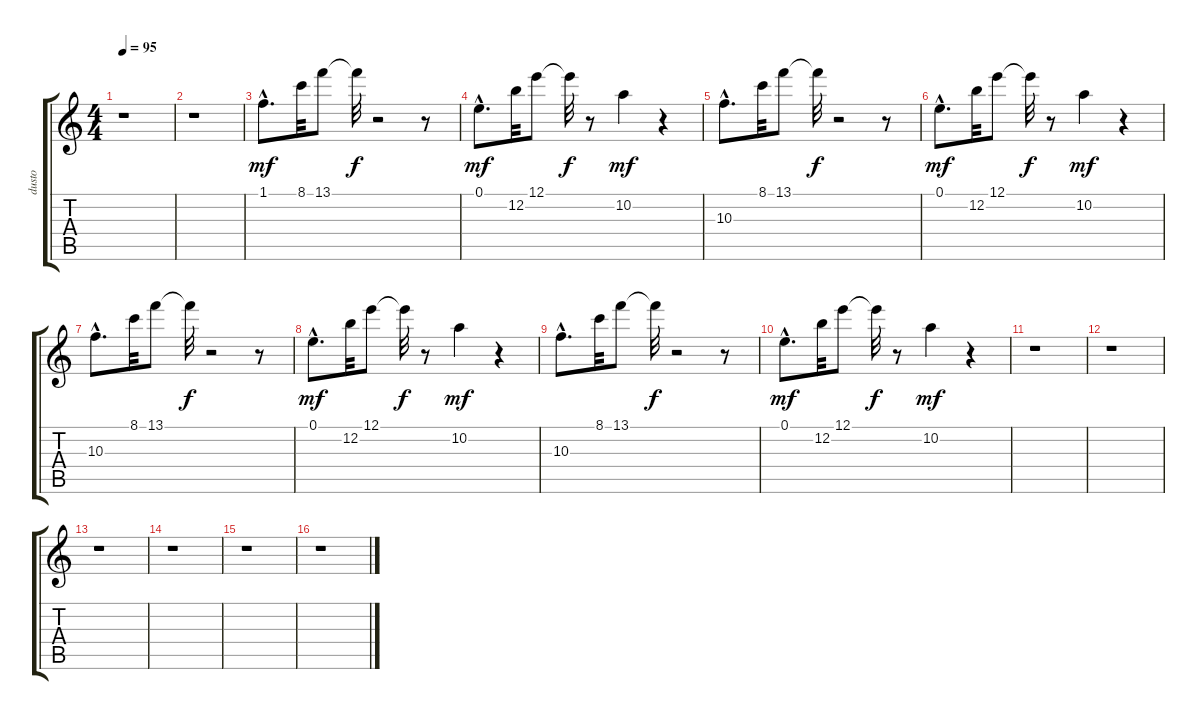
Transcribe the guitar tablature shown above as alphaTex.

\track ("dusto" "dusto") {instrument distortionguitar}
\staff {score tabs}
\tuning (E4 B3 G3 D3 A2 E2) {hide}
\ts (4 4)
\tempo 95
\clef g2
\ks c
r.1{dy mf} |
r.1 |
1.1{hac}.8{d} 8.1.32 13.1.8 13.1{t}.32{dy f} r.2 r.8 |
0.1{hac}.8{d dy mf} 12.2.32 12.1.8 12.1{t}.32{dy f} r.8 10.2.4{dy mf} r.4 |
10.3{hac}.8{d} 8.1.32 13.1.8 13.1{t}.32{dy f} r.2 r.8 |
0.1{hac}.8{d dy mf} 12.2.32 12.1.8 12.1{t}.32{dy f} r.8 10.2.4{dy mf} r.4 |
10.3{hac}.8{d} 8.1.32 13.1.8 13.1{t}.32{dy f} r.2 r.8 |
0.1{hac}.8{d dy mf} 12.2.32 12.1.8 12.1{t}.32{dy f} r.8 10.2.4{dy mf} r.4 |
10.3{hac}.8{d} 8.1.32 13.1.8 13.1{t}.32{dy f} r.2 r.8 |
0.1{hac}.8{d dy mf} 12.2.32 12.1.8 12.1{t}.32{dy f} r.8 10.2.4{dy mf} r.4 |
r.1 |
r.1 |
r.1 |
r.1 |
r.1 |
r.1
